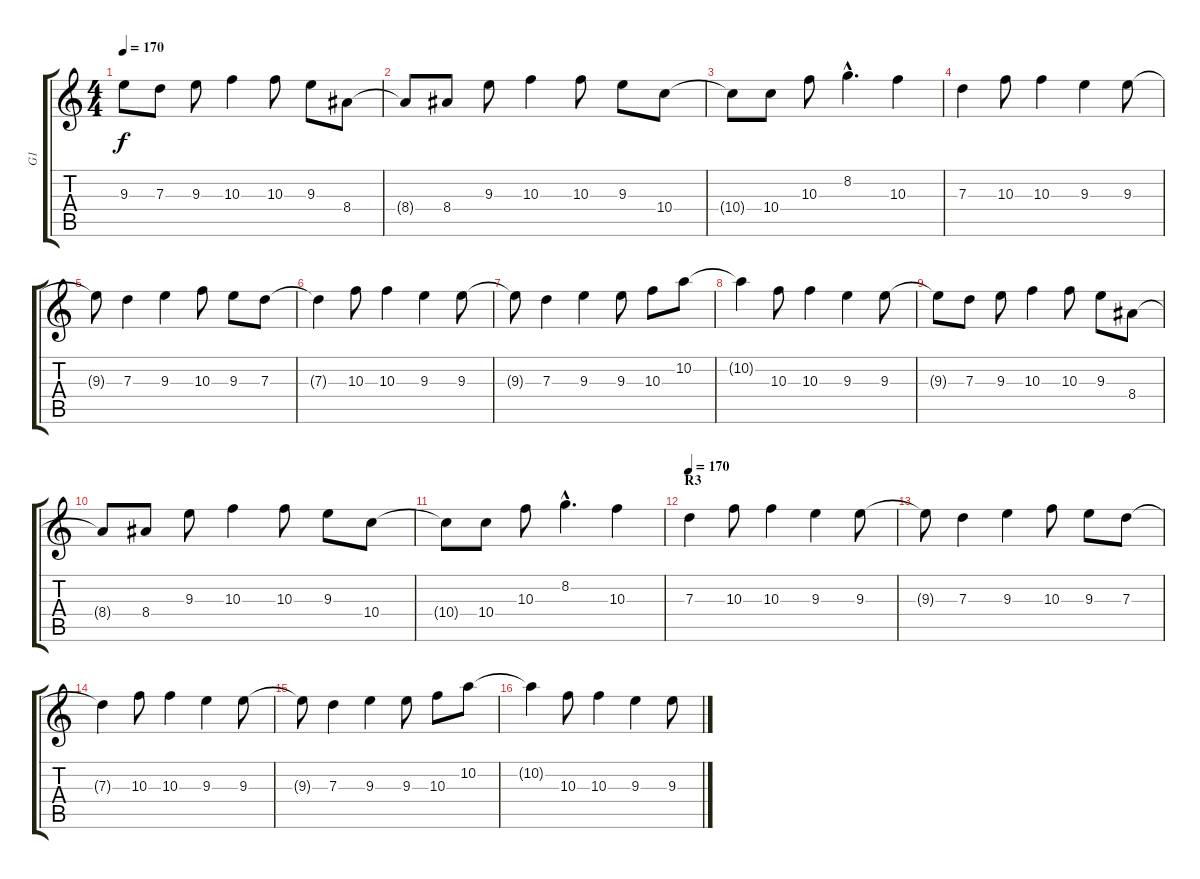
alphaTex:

\track ("G1" "G1") {instrument distortionguitar}
\staff {score tabs}
\tuning (E4 B3 G3 D3 A2 E2) {hide}
\ts (4 4)
\tempo 170
\clef g2
\ks c
9.3{t}.8{dy f} 7.3.8 9.3.8 10.3.4 10.3.8 9.3.8 8.4.8 |
8.4{t}.8 8.4.8 9.3.8 10.3.4 10.3.8 9.3.8 10.4.8 |
10.4{t}.8 10.4.8 10.3.8 8.2{hac}.4{d} 10.3.4 |
\section ("" "")
7.3.4 10.3.8 10.3.4 9.3.4 9.3.8 |
9.3{t}.8 7.3.4 9.3.4 10.3.8 9.3.8 7.3.8 |
7.3{t}.4 10.3.8 10.3.4 9.3.4 9.3.8 |
9.3{t}.8 7.3.4 9.3.4 9.3.8 10.3.8 10.2.8 |
10.2{t}.4 10.3.8 10.3.4 9.3.4 9.3.8 |
9.3{t}.8 7.3.8 9.3.8 10.3.4 10.3.8 9.3.8 8.4.8 |
8.4{t}.8 8.4.8 9.3.8 10.3.4 10.3.8 9.3.8 10.4.8 |
10.4{t}.8 10.4.8 10.3.8 8.2{hac}.4{d} 10.3.4 |
\section ("" "R3")
\tempo 170
7.3.4{balance 14} 10.3.8 10.3.4 9.3.4 9.3.8 |
9.3{t}.8 7.3.4 9.3.4 10.3.8 9.3.8 7.3.8 |
7.3{t}.4 10.3.8 10.3.4 9.3.4 9.3.8 |
9.3{t}.8 7.3.4 9.3.4 9.3.8 10.3.8 10.2.8 |
10.2{t}.4 10.3.8 10.3.4 9.3.4 9.3.8
